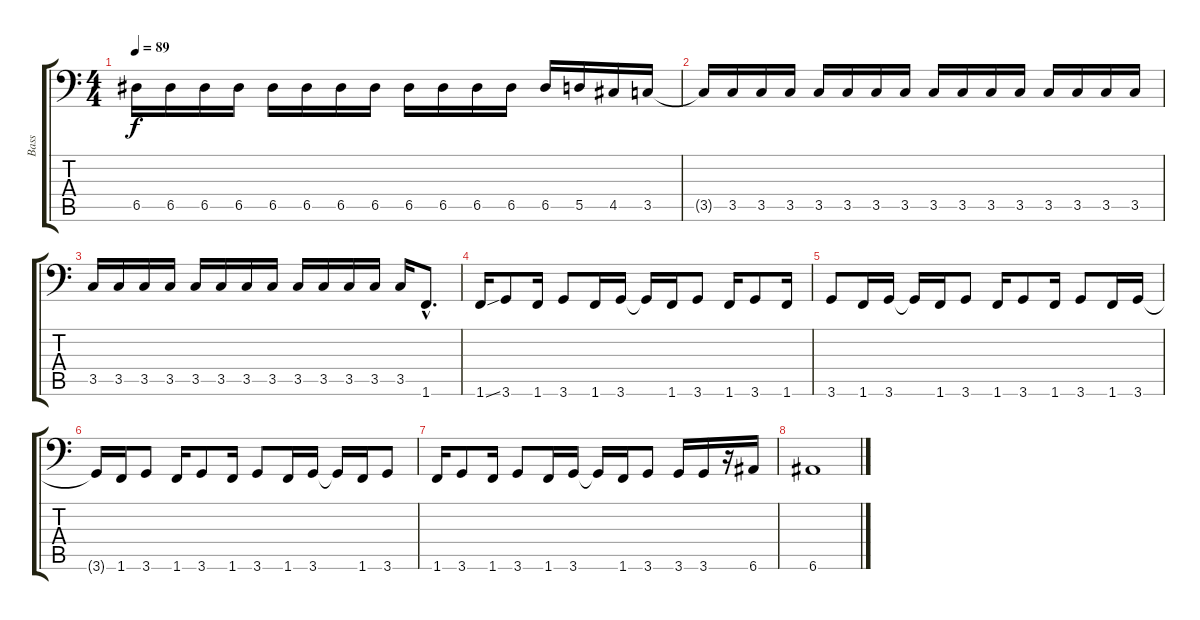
\track ("Bass" "Bass") {instrument electricbasspick}
\staff {score tabs}
\tuning (E3 B2 G2 D2 A1 E1) {hide}
\ts (4 4)
\tempo 89
\clef f4
\ks c
6.5.16{dy f} 6.5.16 6.5.16 6.5.16 6.5.16 6.5.16 6.5.16 6.5.16 6.5.16 6.5.16 6.5.16 6.5.16 6.5.16 5.5.16 4.5.16 3.5.16 |
3.5{t}.16 3.5.16 3.5.16 3.5.16 3.5.16 3.5.16 3.5.16 3.5.16 3.5.16 3.5.16 3.5.16 3.5.16 3.5.16 3.5.16 3.5.16 3.5.16 |
3.5.16 3.5.16 3.5.16 3.5.16 3.5.16 3.5.16 3.5.16 3.5.16 3.5.16 3.5.16 3.5.16 3.5.16 3.5.16 1.6{hac}.8{d} |
1.6{ss}.16 3.6.8 1.6.16 3.6.8 1.6.16 3.6.16 3.6{t}.16 1.6.16 3.6.8 1.6.16 3.6.8 1.6.16 |
3.6.8 1.6.16 3.6.16 3.6{t}.16 1.6.16 3.6.8 1.6.16 3.6.8 1.6.16 3.6.8 1.6.16 3.6.16 |
3.6{t}.16 1.6.16 3.6.8 1.6.16 3.6.8 1.6.16 3.6.8 1.6.16 3.6.16 3.6{t}.16 1.6.16 3.6.8 |
1.6.16 3.6.8 1.6.16 3.6.8 1.6.16 3.6.16 3.6{t}.16 1.6.16 3.6.8 3.6.16 3.6.16 r.16 6.6.16 |
6.6.1
